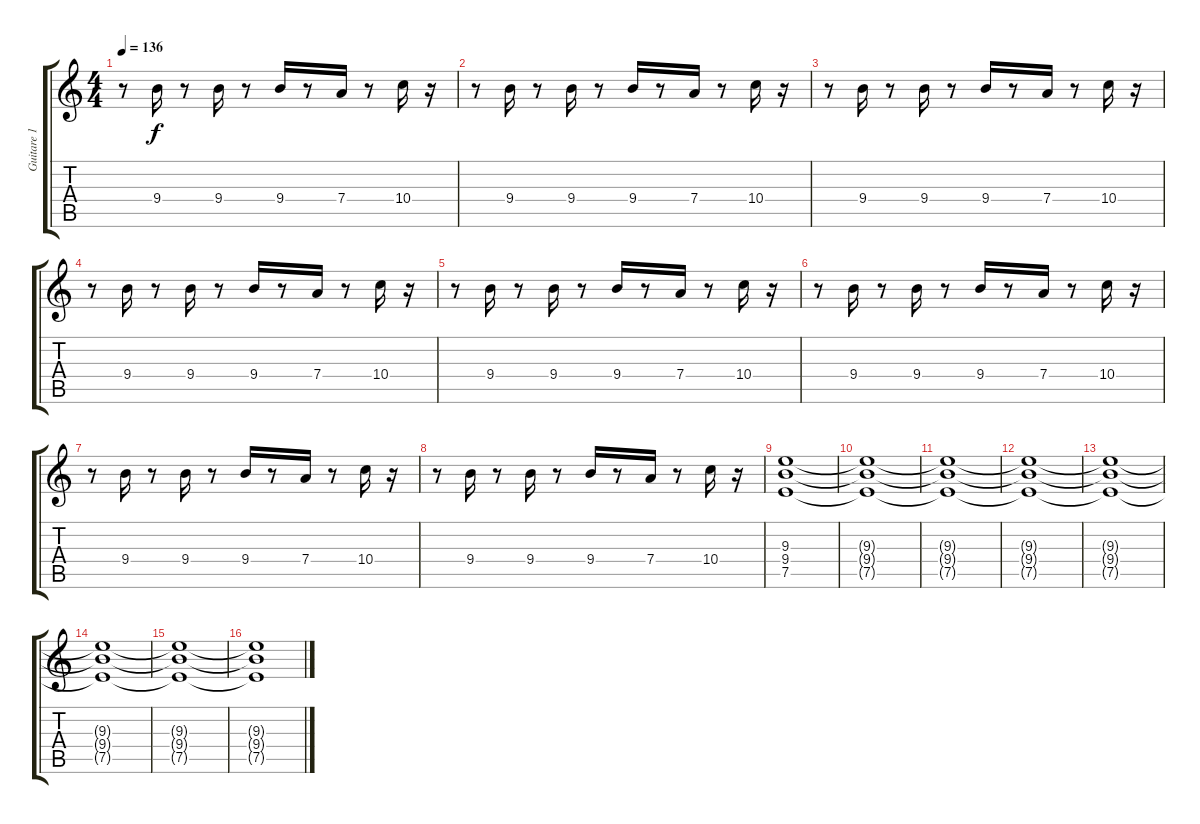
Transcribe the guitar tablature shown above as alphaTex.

\track ("Guitare 1" "Guitare 1") {instrument distortionguitar}
\staff {score tabs}
\tuning (E4 B3 G3 D3 A2 E2) {hide}
\ts (4 4)
\tempo 136
\clef g2
\ks c
r.8{dy f} 9.4.16 r.8 9.4.16 r.8 9.4.16 r.8 7.4.16 r.8 10.4.16 r.16 |
r.8 9.4.16 r.8 9.4.16 r.8 9.4.16 r.8 7.4.16 r.8 10.4.16 r.16 |
r.8 9.4.16 r.8 9.4.16 r.8 9.4.16 r.8 7.4.16 r.8 10.4.16 r.16 |
r.8 9.4.16 r.8 9.4.16 r.8 9.4.16 r.8 7.4.16 r.8 10.4.16 r.16 |
r.8 9.4.16 r.8 9.4.16 r.8 9.4.16 r.8 7.4.16 r.8 10.4.16 r.16 |
r.8 9.4.16 r.8 9.4.16 r.8 9.4.16 r.8 7.4.16 r.8 10.4.16 r.16 |
r.8 9.4.16 r.8 9.4.16 r.8 9.4.16 r.8 7.4.16 r.8 10.4.16 r.16 |
r.8 9.4.16 r.8 9.4.16 r.8 9.4.16 r.8 7.4.16 r.8 10.4.16 r.16 |
(9.3 9.4 7.5).1 |
(9.3{t} 9.4{t} 7.5{t}).1 |
(9.3{t} 9.4{t} 7.5{t}).1 |
(9.3{t} 9.4{t} 7.5{t}).1 |
(9.3{t} 9.4{t} 7.5{t}).1 |
(9.3{t} 9.4{t} 7.5{t}).1 |
(9.3{t} 9.4{t} 7.5{t}).1 |
(9.3{t} 9.4{t} 7.5{t}).1
